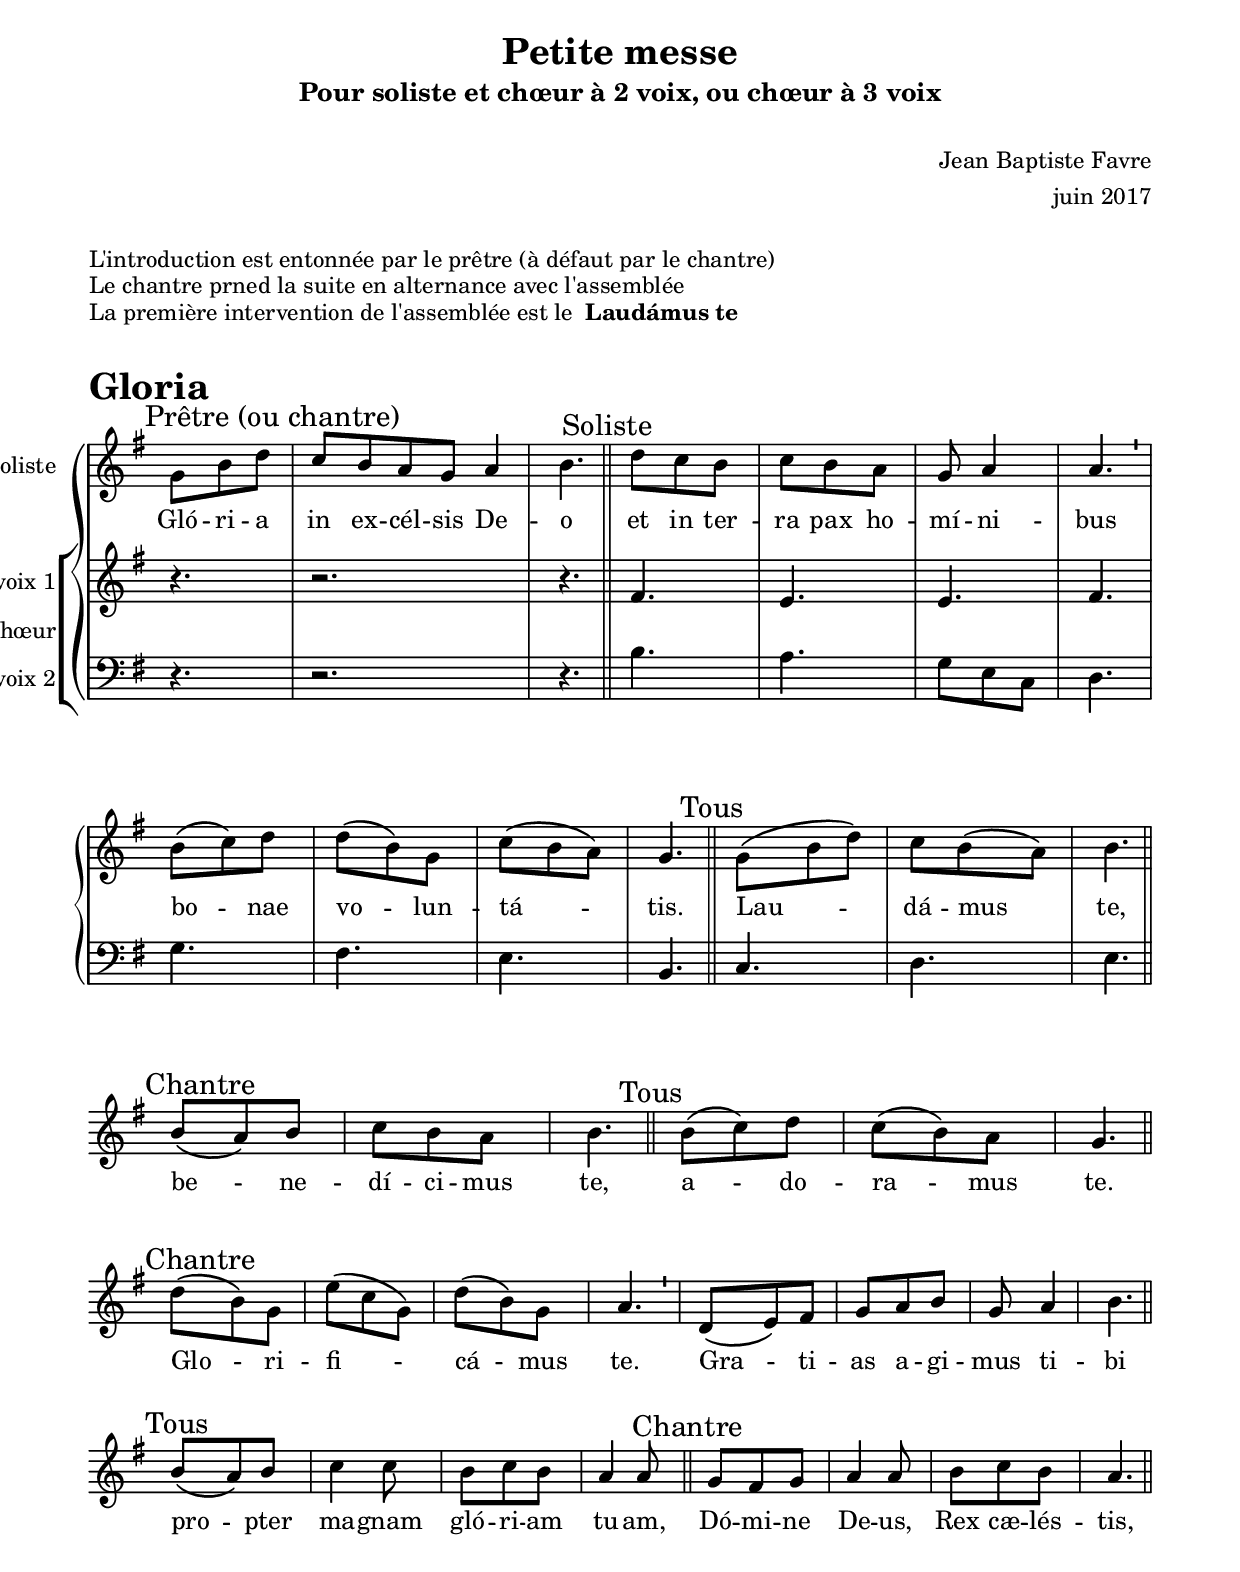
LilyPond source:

\version "2.18.2"
\include "gregorian.ly"

% Beginning layout directives
\paper {
  paper-width = 21.0\cm
  paper-height = 29.7\cm
  left-margin = 1.5\cm
  right-margin = 1.5\cm
  top-margin = 2\cm
  bottom-margin = 2\cm
  print-all-headers = true
}

setStaffElements = {
  \override Staff.BarLine #'hair-thickness = #1
  \override Staff.BarLine #'thick-thickness = #5
  \override Staff.MultiMeasureRest #'font-size = #-1.5
}
% End of layout directives

% Beginning specific piece directives
\header {
  title = "Petite messe"
  subtitle = "Pour soliste et chœur à 2 voix, ou chœur à 3 voix"
  composer = \markup { \vspace #2 "Jean Baptiste Favre" \vspace #1 }
  arranger = "juin 2017"
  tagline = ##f
}

global = {
  \key g \major
  \time 3/8
}

"|" = \bar "||"
"`" = \divisioMinima
soloMusic = \relative c' {
    \mark "Prêtre (ou chantre)"
    % Glória in excélsis Deo
    g'8 b d
      \time 3/4 c8 b a g a4
      \time 3/8 b4. |
    \mark "Soliste"
    % et in terra pax homínibus bonae voluntátis.
    d8 c b c b a g a4 a4. ` \break
      b8 (c) d d (b) g c (b a) g4. |
    \mark "Tous"
    % Laudámus te,
    g8 (b d) c b (a) b4. | \break
    \mark "Chantre"
    % benedícimus te,
    b8 (a) b c b a b4. |
    \mark "Tous"
    % adoramus te.
    b8 (c) d c (b) a g4. | \break
    \mark "Chantre"
    % Glorificámus te. Gratias agimus tibi
    d'8 (b) g e' (c g) d' (b) g a4. `
      d,8 (e) fis g a b g a4 b4. | \break
    \mark "Tous"
    % propter magnam glóriam tuam,
    b8 (a) b c4 c8 b c b a4 a8 |
    \mark "Chantre"
    % Dómine Deus, Rex cæléstis,
    g8 fis g a4 a8 b8 c b a4. | \break
    \mark "Tous"
    % Deus Pater omnípotens.
    d4. c b8 a g g a4 b4. |
    \mark "Chantre"
    % Dómine Fili Unigénite, Jesu Christe.
    \mark "Tous"
    % Dómine Deus, Agnus Dei, Fílius Patris,
    \mark "Chantre"
    % qui tollis peccáta mundi, miserére nobis;
    \mark "Tous"
    % qui tollis peccáta mundi, suscipe deprecationem nostram;
    \mark "Chantre"
    % Qui sedes ad déxteram Patris, miserére nobis.
    \mark "Tous"
    % Quóniam tu solus Sanctus,
    \mark "Chantre"
    % tu solus Dóminus,
    \mark "Tous"
    % tu solus Altíssimus, Iesu Christe,
    \mark "Chantre"
    % cum Sancto Spíritu, in glória Dei Patris.
    \mark "Tous"
    % Amen.
}
soloLyrics = \lyricmode {
  Gló -- ri -- a in ex -- cél -- sis De -- o
  et in ter -- ra pax ho -- mí -- ni -- bus bo -- nae vo -- lun -- tá -- tis.
  Lau -- dá -- mus te,
  be -- ne -- dí -- ci -- mus te,
  a -- do -- ra -- mus te.
  Glo -- ri -- fi -- cá -- mus te. Gra -- ti -- as a -- gi -- mus ti -- bi
  pro -- pter ma -- gnam gló -- ri -- am tu -- am,

Dó -- mi -- ne De -- us, Rex cæ -- lés -- tis,
De -- us Pa -- ter om -- ní -- po -- tens.
Dó -- mi -- ne Fi -- li U -- ni -- gé -- ni -- te, Je -- su Chri -- ste.
Dó -- mi -- ne De -- us, A -- gnus De -- i, Fí -- li -- us Pa -- tris,
qui tol -- lis pec -- cáta mundi, mi -- se -- ré -- re no -- bis;
qui tol -- lis pec -- cáta mundi, sus -- ci -- pe de -- pre -- ca -- ti -- o -- nem no -- stram;
Qui se -- des ad déx -- te -- ram Pa -- tris, mi -- se -- ré -- re no -- bis.
Quó -- ni -- am tu so -- lus Sanc -- tus,
tu so -- lus Dó -- mi -- nus,
tu so -- lus Al -- tís -- si -- mus, Ie -- su Chri -- ste,
cum Sanc -- to Spí -- ri -- tu, in gló -- ria De -- i Pa -- tris.
Amen.
}

womenMusic = \relative c' {
  r4. r2. r4.
  fis4. e4. e4. fis4.
  }
womenLyrics = \lyricmode {
  }

menMusic = \relative c {
  r4. r2. r4.
  b'4. a g8 e c8 d4.
  g4. fis4. e4. b4.
  c4. d e
  }
menLyrics = \lyricmode {
  }

\book {
  \markup { \vspace #1 }
  \markup { "L'introduction est entonnée par le prêtre (à défaut par le chantre)" }
  \markup { "Le chantre prned la suite en alternance avec l'assemblée" }
  \markup { "La première intervention de l'assemblée est le " \bold "Laudámus te" }
  \markup { \vspace #1 }
  \score {
    \header {
      piece = \markup { \fontsize #4 \bold "Gloria" }
    }
    \new GrandStaff <<
      \new Staff \with {
        instrumentName = \markup \column { "Soliste" }
      } <<
        \setStaffElements
        \global \clef treble
        \new Voice = "soliste" {
          \soloMusic
        }
        \new Lyrics \lyricsto "soliste" {
          \soloLyrics
        }
      >>
      \new ChoirStaff \with {
        instrumentName = \markup {\left-align "Chœur"}
      } <<
        \new Staff \with {
          instrumentName = \markup {\right-align "voix 1"}
        } {
          \setStaffElements
          \global \clef treble
          \new Voice = "femmes" {
            \womenMusic
          }
        }
        \new Lyrics \lyricsto "femmes" {
          \womenLyrics
        }
        \new Staff \with {
          instrumentName = \markup {\right-align "voix 2"}
        } {
          \setStaffElements
          \global \clef bass
          \new Voice = "hommes" {
            \menMusic
          }
        }
        \new Lyrics \lyricsto "hommes" {
          \menLyrics
        }
      >>
    >>
    \layout {
      \context {
        \Staff
          \omit TimeSignature
      }
      \context {
        \Score
          defaultBarType = "" 
      }
    }
    \midi { \tempo 4 = 75 }
  }
}